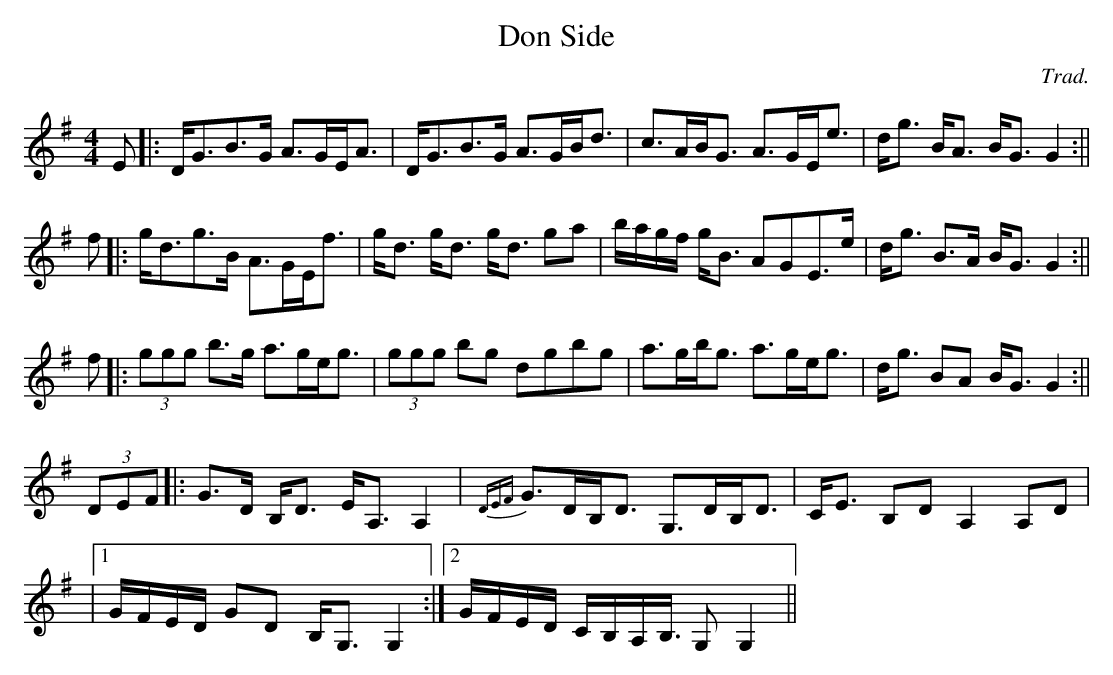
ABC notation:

X:1
T:Don Side
M:4/4
L:1/8
C:Trad.
K:G
E|:D<GB>G A>GE<A|D<GB>G A>GB<d|c>AB<G A>GE<e|d<g B<A B<G G2:||!
f|:g<dg>B A>GE<f|g<d g<d g<d ga|b/2a/2g/2f/2 g<B AGE>e|d<g B>A B<G G2:||
!
f|:(3ggg b>g a>ge<g|(3ggg bg dgbg|a>gb<g a>ge<g|d<g BA B<G G2:||!
(3DEF|:G>D B,<D E<A, A,2|{DEF}G>DB,<D G,>DB,<D|C<E B,D A,2 A,D|!
|1G/2F/2E/2D/2 GD B,<G, G,2:|2G/2F/2E/2D/2 C/2B,/2A,/2B,/2 >G,2 G,2||
